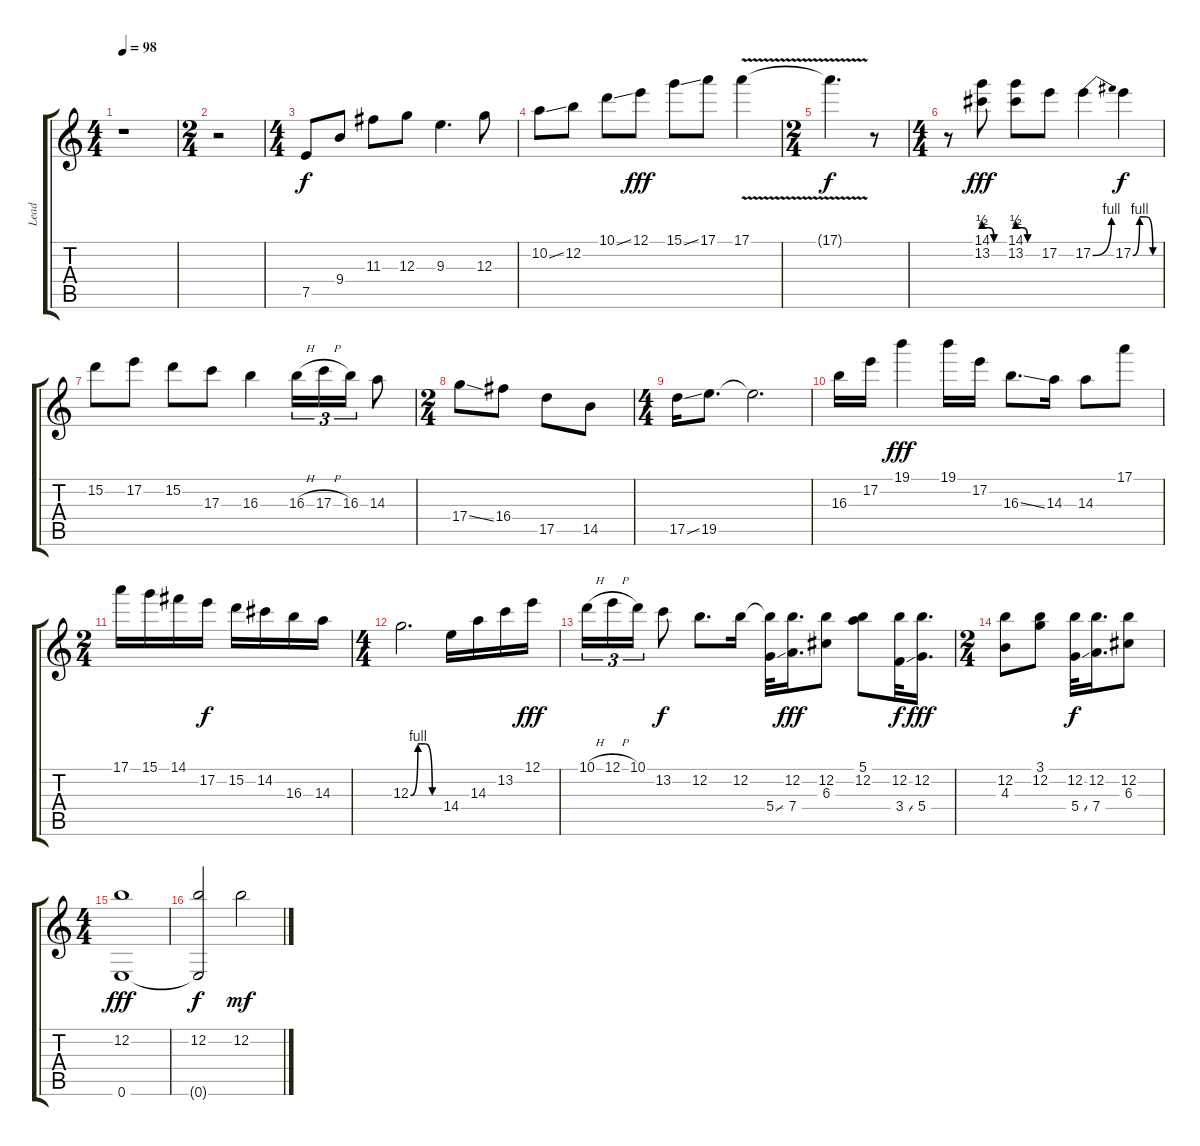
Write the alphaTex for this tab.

\track ("Lead" "Lead") {instrument overdrivenguitar}
\staff {score tabs}
\tuning (E4 B3 G3 D3 A2 E2) {hide}
\ts (4 4)
\tempo 98
\clef g2
\ks c
r.1{dy f} |
\ts (2 4)
r.2 |
\ts (4 4)
7.5.8 9.4.8 11.3.8 12.3.8 9.3.4{d} 12.3.8 |
10.2{ss}.8 12.2.8 10.1{ss}.8 12.1.8{dy fff} 15.1{ss}.8 17.1.8 17.1{v}.4 |
\ts (2 4)
17.1{v t}.4{d dy f} r.8 |
\ts (4 4)
r.8 (14.1{be (custom 0 2 15 2 30 0 60 0)} 13.2{be (custom 0 2 15 2 30 0 60 0)}).8{dy fff} (14.1{be (custom 0 2 15 2 30 0 60 0)} 13.2{be (custom 0 2 15 2 30 0 60 0)}).8 17.2.8 17.2{be (bend 0 0 60 4)}.4 17.2{be (custom 0 0 15 4 30 4 45 0 60 0)}.4{dy f} |
15.2.8 17.2.8 15.2.8 17.3.8 16.3.4 16.3{h}.16{tu (3 2)} 17.3{h}.16{tu (3 2)} 16.3.16{tu (3 2)} 14.3.8 |
\ts (2 4)
17.4{ss}.8 16.4.8 17.5.8 14.5.8 |
\ts (4 4)
17.5{ss}.16 19.5.8{d} 19.5{t}.2{d} |
16.3.16 17.2.16 19.1.4{dy fff} 19.1.16 17.2.16 16.3{ss}.8{d} 14.3.16 14.3.8 17.1.8 |
\ts (2 4)
17.1.16 15.1.16 14.1.16 17.2.16{dy f} 15.2.16 14.2.16 16.3.16 14.3.16 |
\ts (4 4)
12.3{be (custom 0 0 15 4 30 4 45 0 60 0)}.2{d} 14.4.16 14.3.16 13.2.16 12.1.16{dy fff} |
10.1{h}.16{tu (3 2)} 12.1{h}.16{tu (3 2)} 10.1.16{tu (3 2)} 13.2.8{dy f} 12.2.8{d} 12.2.16 (12.2{t} 5.4{ss}).32 (12.2 7.4).16{d dy fff} (12.2 6.3).8 (5.1 12.2).8 (12.2 3.4{ss}).32{dy f} (12.2 5.4).16{d dy fff} |
\ts (2 4)
(12.2 4.3).8 (3.1 12.2).8 (12.2 5.4{ss}).32{dy f} (12.2 7.4).16{d} (12.2 6.3).8 |
\ts (4 4)
(12.2 0.6).1{dy fff} |
(12.2 0.6{t}).2{dy f} 12.2.2{dy mf}
